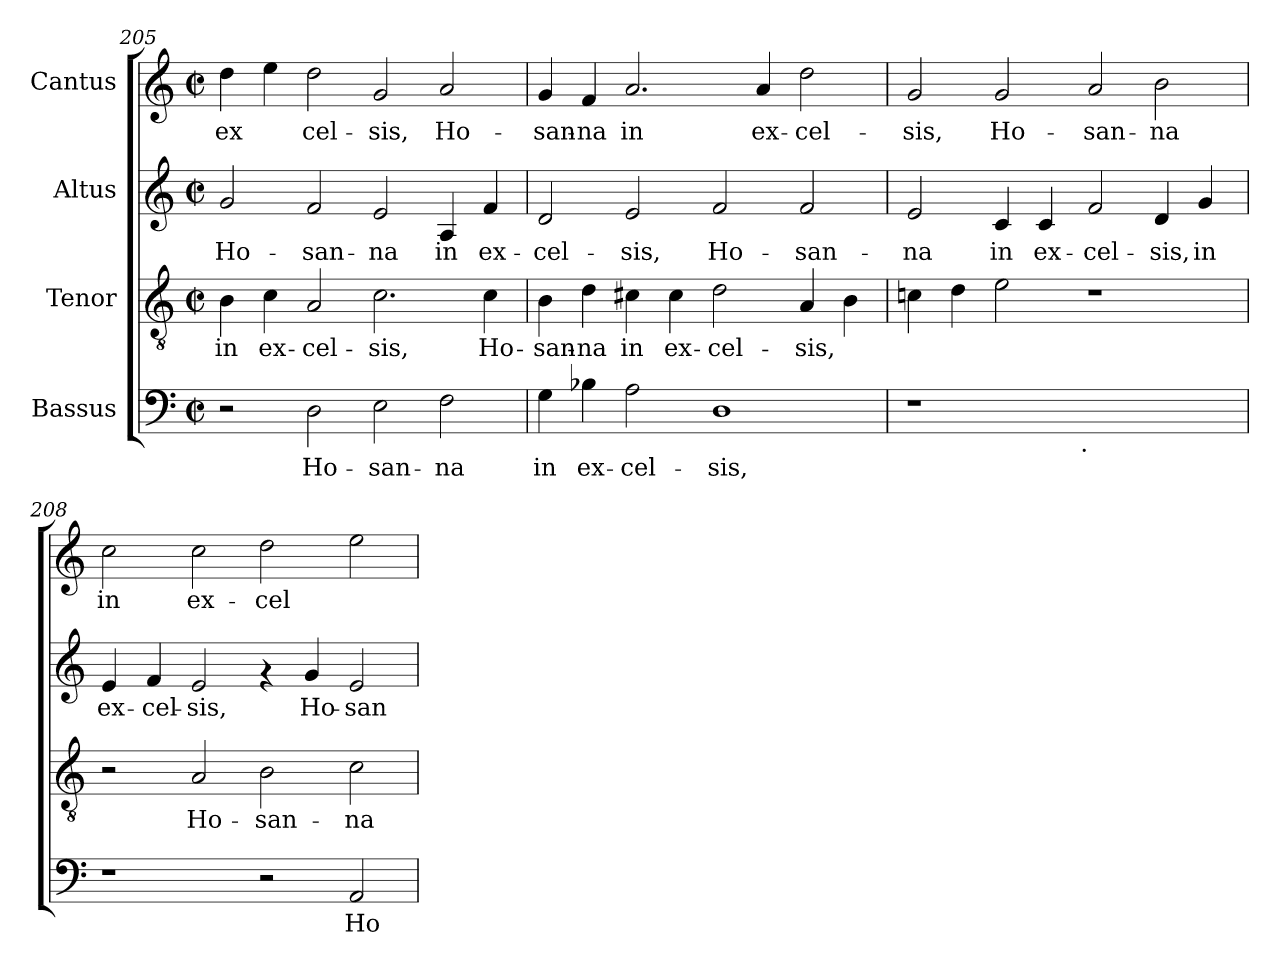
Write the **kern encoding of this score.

**kern	**text	**kern	**text	**kern	**text	**kern	**text
*part4	*part4	*part3	*part3	*part2	*part2	*part1	*part1
*staff4	*staff4	*staff3	*staff3	*staff2	*staff2	*staff1	*staff1
*I"Bassus	*	*I"Tenor	*	*I"Altus	*	*I"Cantus	*
!!LO:LB:g=z
*clefF4	*	*clefGv2	*	*clefG2	*	*clefG2	*
*k[]	*	*k[]	*	*k[]	*	*k[]	*
*C:	*	*C:	*	*C:	*	*C:	*
*M2/2	*	*M2/2	*	*M2/2	*	*M2/2	*
*met(c|)	*	*met(c|)	*	*met(c|)	*	*met(c|)	*
=205	=205	=205	=205	=205	=205	=205	=205
!	!	!	!LO:LY:b	!	!LO:LY:b:cj	!	!LO:LY:b:cj
2r	.	4B\	in	2g/	Ho-	4dd\	ex-
!	!	!	!LO:LY:b	!	!	!	!LO:LY:b:cj
.	.	4c\	ex-	.	.	4ee\	--
!	!LO:LY:b:cj	!	!LO:LY:b	!	!LO:LY:b:cj	!	!LO:LY:b:cj
2D\	Ho-	2A/	-cel-	2f/	-san-	2dd\	-cel-
!	!LO:LY:b:cj	!	!LO:LY:b	!	!LO:LY:b:cj	!	!LO:LY:b:cj
2E\	-san-	2.c\	-sis,	2e/	-na	2g/	-sis,
!	!LO:LY:b:cj	!	!	!	!LO:LY:b:cj	!	!LO:LY:b:cj
2F\	-na	.	.	4A/	in	2a/	Ho-
!	!	!	!LO:LY:b	!	!LO:LY:b:cj	!	!
.	.	4c\	Ho-	4f/	ex-	.	.
=206	=206	=206	=206	=206	=206	=206	=206
!	!LO:LY:b:cj	!	!LO:LY:b	!	!LO:LY:b:cj	!	!LO:LY:b:cj
4G\	in	4B\	-san-	2d/	-cel-	4g/	-san-
!	!LO:LY:b:cj	!	!LO:LY:b	!	!	!	!LO:LY:b:cj
4B-X\	ex-	4d\	-na	.	.	4f/	-na
!	!LO:LY:b:cj	!	!LO:LY:b	!	!LO:LY:b:cj	!	!LO:LY:b:cj
2A\	-cel-	4c#X\	in	2e/	-sis,	2.a/	in
!	!	!	!LO:LY:b	!	!	!	!
.	.	4c#\	ex-	.	.	.	.
!	!LO:LY:b:cj	!	!LO:LY:b	!	!LO:LY:b:cj	!	!
1D	-sis,	2d\	-cel-	2f/	Ho-	.	.
!	!	!	!	!	!	!	!LO:LY:b:cj
.	.	.	.	.	.	4a/	ex-
!	!	!	!LO:LY:b	!	!LO:LY:b:cj	!	!LO:LY:b:cj
.	.	4A/	-sis,	2f/	-san-	2dd\	-cel-
!	!	!	!LO:LY:b	!	!	!	!
.	.	4B\	.	.	.	.	.
=207	=207	=207	=207	=207	=207	=207	=207
!	!	!	!LO:LY:b	!	!LO:LY:b:cj	!	!LO:LY:b:cj
*^	*	*	*	*	*	*	*
1r	2ryy	.	4cn\	.	2e/	-na	2g/	-sis,
!	!	!	!	!LO:LY:b	!	!	!	!
.	.	.	4d\	.	.	.	.	.
!	!	!	!	!LO:LY:b	!	!LO:LY:b:cj	!	!LO:LY:b:cj
.	4ryy	.	2e\	.	4c/	in	2g/	Ho-
!	!	!	!	!	!	!LO:LY:b:cj	!	!
.	8...ryy	.	.	.	4c/	ex-	.	.
!	!LO:TX:b:t=.	!	!	!	!	!	!	!
.	1ryy	.	.	.	.	.	.	.
!	!	!	!	!	!	!LO:LY:b:cj	!	!LO:LY:b:cj
1ryy	.	.	1r	.	2f/	-cel-	2a/	-san-
!	!	!	!	!	!	!LO:LY:b:cj	!	!LO:LY:b:cj
.	.	.	.	.	4d/	-sis,	2b\	-na
!	!	!	!	!	!	!LO:LY:b:cj	!	!
.	.	.	.	.	4g/	in	.	.
.	64ryy	.	.	.	.	.	.	.
=208	=208	=208	=208	=208	=208	=208	=208	=208
!	!	!	!	!	!	!LO:LY:b:cj	!	!LO:LY:b:cj
*v	*v	*	*	*	*	*	*	*
1r	.	2r	.	4e/	ex-	2cc\	in
!	!	!	!	!	!LO:LY:b:cj	!	!
.	.	.	.	4f/	-cel-	.	.
!	!	!	!LO:LY:b	!	!LO:LY:b:cj	!	!LO:LY:b:cj
.	.	2A/	Ho-	2e/	-sis,	2cc\	ex-
!	!	!	!LO:LY:b	!	!	!	!LO:LY:b:cj
2r	.	2B\	-san-	4rf	.	2dd\	-cel-
!	!	!	!	!	!LO:LY:b:cj	!	!
.	.	.	.	4g/	Ho-	.	.
!	!LO:LY:b:cj	!	!LO:LY:b	!	!LO:LY:b:cj	!	!LO:LY:b:cj
2AA/	Ho-	2c\	-na	2e/	-san-	2ee\	--
=	=	=	=	=	=	=	=
*-	*-	*-	*-	*-	*-	*-	*-
